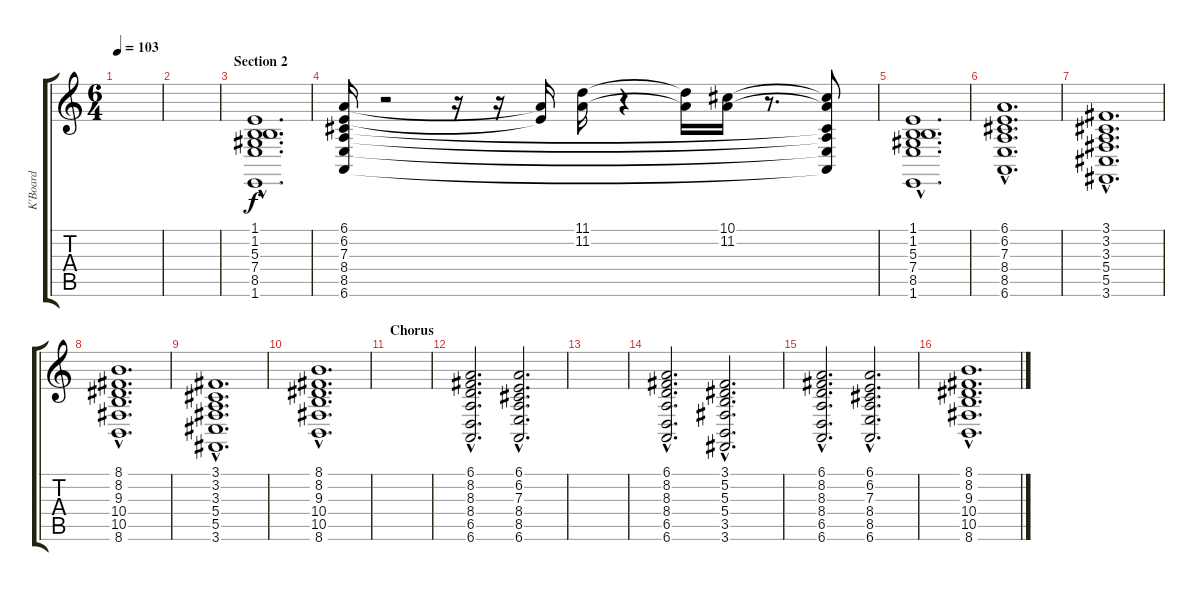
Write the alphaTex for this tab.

\track ("K'Board" "K'Board") {instrument tremolostrings}
\staff {score tabs}
\tuning (Eb4 Bb3 Gb3 Db3 Ab2 Eb2) {hide}
\ts (6 4)
\tempo 103
\clef g2
\ks c
|
|
\section ("" "Section 2")
(1.1{hac} 1.2{hac} 5.3{hac} 7.4{hac} 8.5{hac} 1.6{hac}).1{d} |
(6.1 6.2 7.3 8.4 8.5 6.6).16 r.2 r.16 r.16 (6.1{t} 6.2{t}).16 (11.1 11.2).16 r.4 (11.1{t} 11.2{t}).16 (10.1 11.2).16 r.8{d} (10.1{t} 11.2{t} 7.3{t} 8.4{t} 8.5{t} 6.6{t}).8 |
(1.1{hac} 1.2{hac} 5.3{hac} 7.4{hac} 8.5{hac} 1.6{hac}).1{d} |
(6.1{hac} 6.2{hac} 7.3{hac} 8.4{hac} 8.5{hac} 6.6{hac}).1{d} |
(3.1{hac} 3.2{hac} 3.3{hac} 5.4{hac} 5.5{hac} 3.6{hac}).1{d} |
(8.1{hac} 8.2{hac} 9.3{hac} 10.4{hac} 10.5{hac} 8.6{hac}).1{d} |
(3.1{hac} 3.2{hac} 3.3{hac} 5.4{hac} 5.5{hac} 3.6{hac}).1{d} |
(8.1{hac} 8.2{hac} 9.3{hac} 10.4{hac} 10.5{hac} 8.6{hac}).1{d} |
\section ("" "Chorus")
|
(6.1{hac} 8.2{hac} 8.3{hac} 8.4{hac} 6.5{hac} 6.6{hac}).2{d} (6.1{hac} 6.2{hac} 7.3{hac} 8.4{hac} 8.5{hac} 6.6{hac}).2{d} |
|
(6.1{hac} 8.2{hac} 8.3{hac} 8.4{hac} 6.5{hac} 6.6{hac}).2{d} (3.1{hac} 5.2{hac} 5.3{hac} 5.4{hac} 3.5{hac} 3.6{hac}).2{d} |
(6.1{hac} 8.2{hac} 8.3{hac} 8.4{hac} 6.5{hac} 6.6{hac}).2{d} (6.1{hac} 6.2{hac} 7.3{hac} 8.4{hac} 8.5{hac} 6.6{hac}).2{d} |
(8.1{hac} 8.2{hac} 9.3{hac} 10.4{hac} 10.5{hac} 8.6{hac}).1{d}
